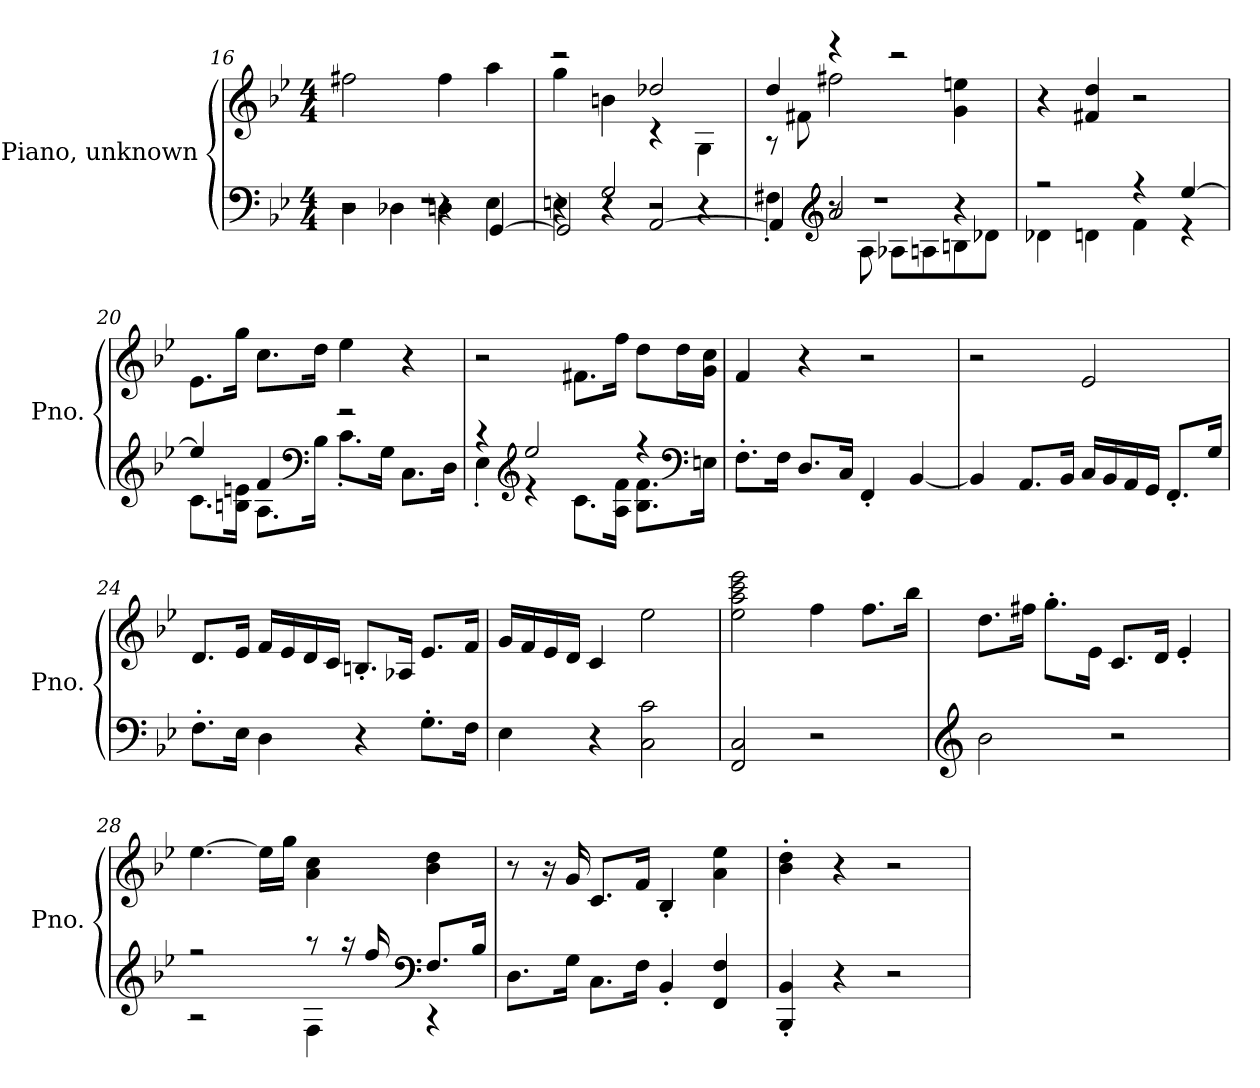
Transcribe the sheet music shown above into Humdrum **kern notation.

**kern	**kern
*part1	*part1
*staff2	*staff1
*I"Piano, unknown	*
*I'Pno.	*
*clefF4	*clefG2
*k[b-e-]	*k[b-e-]
*M4/4	*M4/4
=16	=16
*^	*
*	*^	*
1r	4D\	2r	2ff#X\
.	4D-X\	.	.
.	4Dn\	4r	4ff#\
.	4E-\	[4GG/	4aa\
=17	=17	=17	=17
*	*	*	*^
4r	4En\	2GG/]	2r	4gg\
2G/	4r	.	.	4bn\
.	2r	[2AA/	2dd-X/	4r
4r	.	.	.	4G\
=18	=18	=18	=18	=18
1r	4F#X'\	4AA/]	4dd/	8r
.	.	.	.	8f#X\
*clefG2	*	*	*	*
.	8r	2a/	4r	2ff#X\
.	8A\	.	.	.
.	8A-X\L	.	2r	.
.	8An\	.	.	.
.	8Bn\	4r	.	4g\ 4een\
.	8d-X\J	.	.	.
*	*v	*v	*	*
*	*	*v	*v
!!LO:LB:g=z
=19	=19	=19
2r	4d-X\	4r
.	4dn\	4f#X/ 4dd/
4r	4f\	2r
[4ee-/	4r	.
=20	=20	=20
4ee-/]	8.c\L	8.e-\L
.	16Bn\ 16en\Jk	16gg\Jk
4f/	8.A\L	8.cc\L
*clefF4	*	*
.	16B\Jk	16dd\Jk
2r	8.c'\L	4ee-\
.	16G\Jk	.
.	8.C\L	4r
.	16D\Jk	.
=21	=21	=21
4r	4E-'\	2r
*clefG2	*	*
2ee-/	4r	.
.	8.c\L	8.f#X\L
.	16A\ 16f\Jk	16ff\Jk
4r	8.B-\ 8.f\L	8dd\L
.	.	16dd\L
*clefF4	*	*
.	16En\Jk	16g\ 16cc\JJ
*v	*v	*
=22	=22
8.F'\L	4f/
16F\Jk	.
8.D/L	4r
16C/Jk	.
4FF'/	2r
[4BB-/	.
!!LO:LB:g=z
=23	=23
4BB-/]	2r
8.AA/L	.
16BB-/Jk	.
16C/LL	2e-/
16BB-/	.
16AA/	.
16GG/JJ	.
8.FF'/L	.
16G/Jk	.
=24	=24
8.F'\L	8.d/L
16E-\Jk	16e-/Jk
4D\	16f/LL
.	16e-/
.	16d/
.	16c/JJ
4r	8.Bn'/L
.	16A-X/Jk
8.G'\L	8.e-/L
16F\Jk	16f/Jk
=25	=25
4E-\	16g/LL
.	16f/
.	16e-/
.	16d/JJ
4r	4c/
2C\ 2c\	2ee-\
=26	=26
2FF/ 2C/	2ee-\ 2aa\ 2ccc\ 2eee-\
2r	4ff\
.	8.ff\L
.	16bb-\Jk
!!LO:PB:g=z
=27	=27
*clefG2	*
2b-\	8.dd\L
.	16ff#X\Jk
.	8.gg'\L
.	16e-\Jk
2r	8.c/L
.	16d/Jk
.	4e-'/
=28	=28
*^	*
2r	2r	[4.ee-\
.	.	16ee-\LL]
.	.	16gg\JJ
8r	4F\	4a\ 4cc\
16r	.	.
16ff/	.	.
*clefF4	*	*
8.F/L	4r	4b-\ 4dd\
16B-/Jk	.	.
*v	*v	*
=29	=29
8.D\L	8r
.	16r
16G\Jk	16g/
8.C\L	8.c/L
16F\Jk	16f/Jk
4BB-'/	4B-'/
4FF/ 4F/	4a\ 4ee-\
=30	=30
4BBB-/' 4BB-/'	4b-\' 4dd\'
4r	4r
2r	2r
=	=
*-	*-
